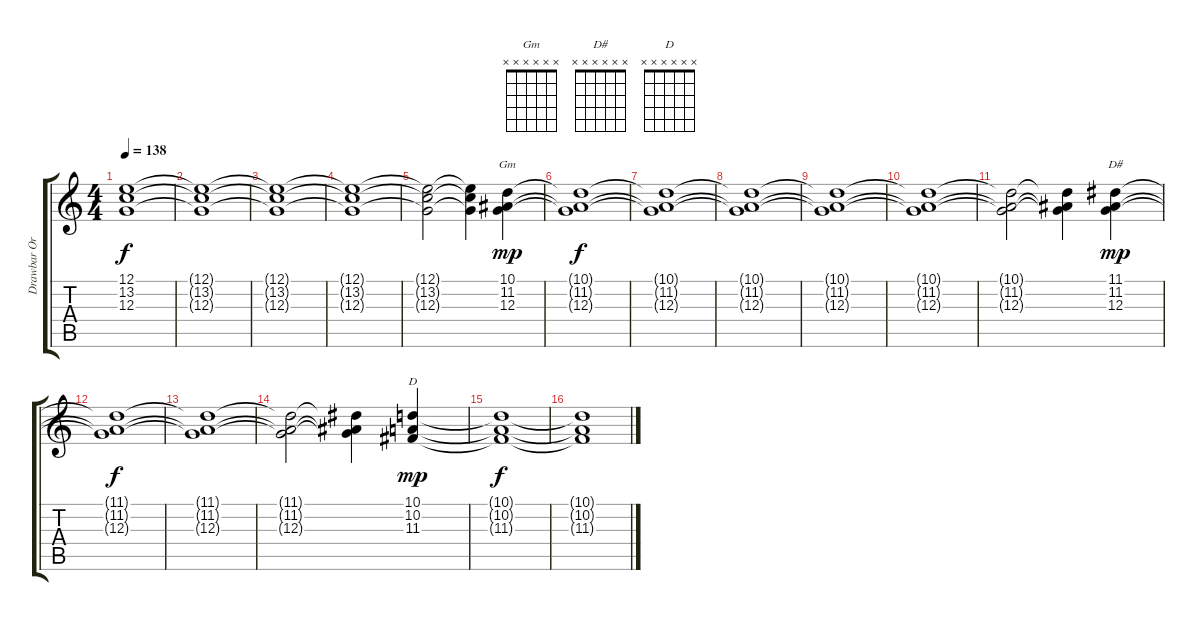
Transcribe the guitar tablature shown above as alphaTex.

\track ("Drawbar Organ" "Drawbar Or") {instrument drawbarorgan}
\staff {score tabs}
\tuning (E4 B3 G3 D3 A2 E2) {hide}
\chord ("Gm" x x x x x x)
\chord ("D#" x x x x x x)
\chord ("D" x x x x x x)
\ts (4 4)
\tempo 138
\clef g2
\ks c
(12.1{t} 13.2{t} 12.3{t}).1{dy f} |
(12.1{t} 13.2{t} 12.3{t}).1 |
(12.1{t} 13.2{t} 12.3{t}).1 |
(12.1{t} 13.2{t} 12.3{t}).1 |
(12.1{t} 13.2{t} 12.3{t}).2 (12.1{t} 13.2{t} 12.3{t}).4 (10.1 11.2 12.3).4{ch "Gm" dy mp} |
(10.1{t} 11.2{t} 12.3{t}).1{dy f} |
(10.1{t} 11.2{t} 12.3{t}).1 |
(10.1{t} 11.2{t} 12.3{t}).1 |
(10.1{t} 11.2{t} 12.3{t}).1 |
(10.1{t} 11.2{t} 12.3{t}).1 |
(10.1{t} 11.2{t} 12.3{t}).2 (10.1{t} 11.2{t} 12.3{t}).4 (11.1 11.2 12.3).4{ch "D#" dy mp} |
(11.1{t} 11.2{t} 12.3{t}).1{dy f} |
(11.1{t} 11.2{t} 12.3{t}).1 |
(11.1{t} 11.2{t} 12.3{t}).2 (11.1{t} 11.2{t} 12.3{t}).4 (10.1 10.2 11.3).4{ch "D" dy mp} |
(10.1{t} 10.2{t} 11.3{t}).1{dy f} |
(10.1{t} 10.2{t} 11.3{t}).1
